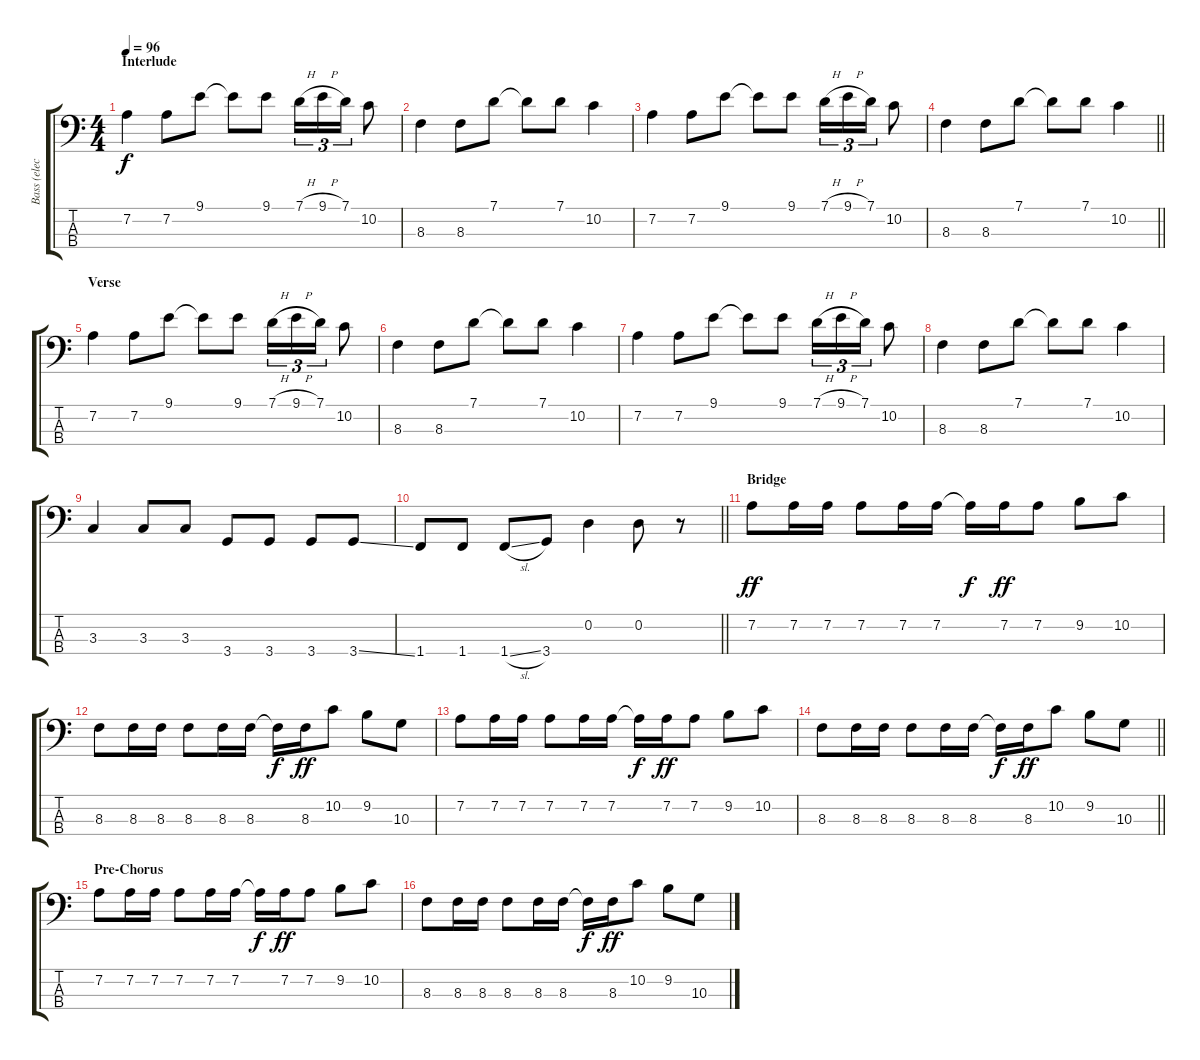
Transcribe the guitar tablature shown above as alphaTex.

\track ("Bass (elec.)" "Bass (elec") {instrument electricbassfinger}
\staff {score tabs}
\tuning (G2 D2 A1 E1) {hide}
\ts (4 4)
\section ("" "Interlude")
\tempo 96
\clef f4
\ks c
7.2.4{dy f} 7.2.8 9.1.8 9.1{t}.8 9.1.8 7.1{h}.16{tu (3 2)} 9.1{h}.16{tu (3 2)} 7.1.16{tu (3 2)} 10.2.8 |
8.3.4 8.3.8 7.1.8 7.1{t}.8 7.1.8 10.2.4 |
7.2.4 7.2.8 9.1.8 9.1{t}.8 9.1.8 7.1{h}.16{tu (3 2)} 9.1{h}.16{tu (3 2)} 7.1.16{tu (3 2)} 10.2.8 |
\barLineRight lightlight
8.3.4 8.3.8 7.1.8 7.1{t}.8 7.1.8 10.2.4 |
\section ("" "Verse")
7.2.4 7.2.8 9.1.8 9.1{t}.8 9.1.8 7.1{h}.16{tu (3 2)} 9.1{h}.16{tu (3 2)} 7.1.16{tu (3 2)} 10.2.8 |
8.3.4 8.3.8 7.1.8 7.1{t}.8 7.1.8 10.2.4 |
7.2.4 7.2.8 9.1.8 9.1{t}.8 9.1.8 7.1{h}.16{tu (3 2)} 9.1{h}.16{tu (3 2)} 7.1.16{tu (3 2)} 10.2.8 |
8.3.4 8.3.8 7.1.8 7.1{t}.8 7.1.8 10.2.4 |
3.3.4 3.3.8 3.3.8 3.4.8 3.4.8 3.4.8 3.4{ss}.8 |
\barLineRight lightlight
1.4.8 1.4.8 1.4{sl}.8 3.4.8 0.2.4 0.2.8 r.8 |
\section ("" "Bridge")
7.2.8{dy ff} 7.2.16 7.2.16 7.2.8 7.2.16 7.2.16 7.2{t}.16{dy f} 7.2.16{dy ff} 7.2.8 9.2.8 10.2.8 |
8.3.8 8.3.16 8.3.16 8.3.8 8.3.16 8.3.16 8.3{t}.16{dy f} 8.3.16{dy ff} 10.2.8 9.2.8 10.3.8 |
7.2.8 7.2.16 7.2.16 7.2.8 7.2.16 7.2.16 7.2{t}.16{dy f} 7.2.16{dy ff} 7.2.8 9.2.8 10.2.8 |
\barLineRight lightlight
8.3.8 8.3.16 8.3.16 8.3.8 8.3.16 8.3.16 8.3{t}.16{dy f} 8.3.16{dy ff} 10.2.8 9.2.8 10.3.8 |
\section ("" "Pre-Chorus")
7.2.8 7.2.16 7.2.16 7.2.8 7.2.16 7.2.16 7.2{t}.16{dy f} 7.2.16{dy ff} 7.2.8 9.2.8 10.2.8 |
8.3.8 8.3.16 8.3.16 8.3.8 8.3.16 8.3.16 8.3{t}.16{dy f} 8.3.16{dy ff} 10.2.8 9.2.8 10.3.8
